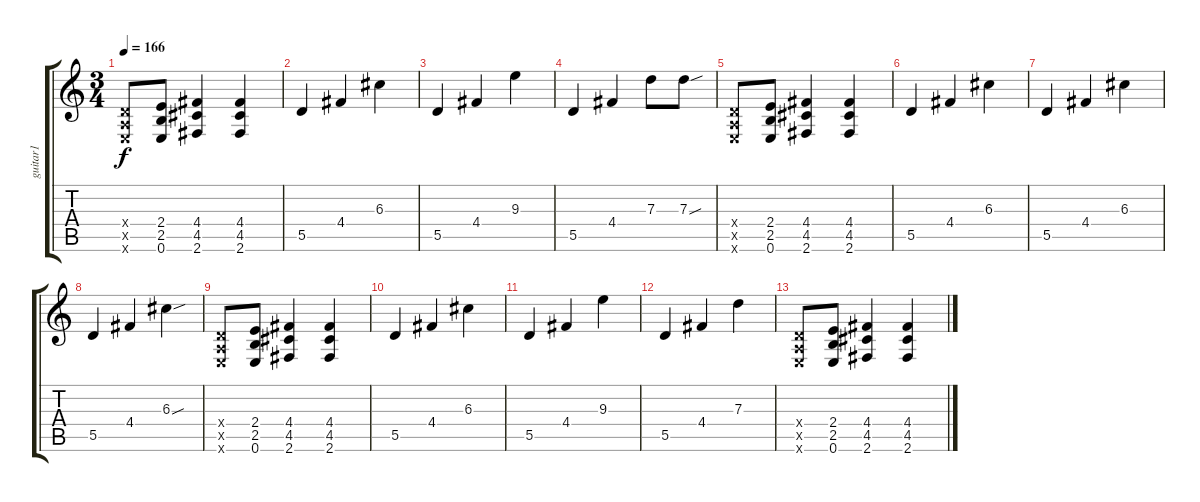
\track ("guitar1" "guitar1") {instrument electricguitarclean}
\staff {score tabs}
\tuning (E4 B3 G3 D3 A2 E2) {hide}
\ts (3 4)
\tempo 166
\clef g2
\ks c
(0.4{x} 0.5{x} 0.6{x}).8{dy f} (2.4 2.5 0.6).8 (4.4 4.5 2.6).4 (4.4 4.5 2.6).4 |
5.5.4 4.4.4 6.3.4 |
5.5.4 4.4.4 9.3.4 |
5.5.4 4.4.4 7.3.8 7.3{sou}.8 |
(0.4{x} 0.5{x} 0.6{x}).8 (2.4 2.5 0.6).8 (4.4 4.5 2.6).4 (4.4 4.5 2.6).4 |
5.5.4 4.4.4 6.3.4 |
5.5.4 4.4.4 6.3.4 |
5.5.4 4.4.4 6.3{sou}.4 |
(0.4{x} 0.5{x} 0.6{x}).8 (2.4 2.5 0.6).8 (4.4 4.5 2.6).4 (4.4 4.5 2.6).4 |
5.5.4 4.4.4 6.3.4 |
5.5.4 4.4.4 9.3.4 |
5.5.4 4.4.4 7.3.4 |
(0.4{x} 0.5{x} 0.6{x}).8 (2.4 2.5 0.6).8 (4.4 4.5 2.6).4 (4.4 4.5 2.6).4
